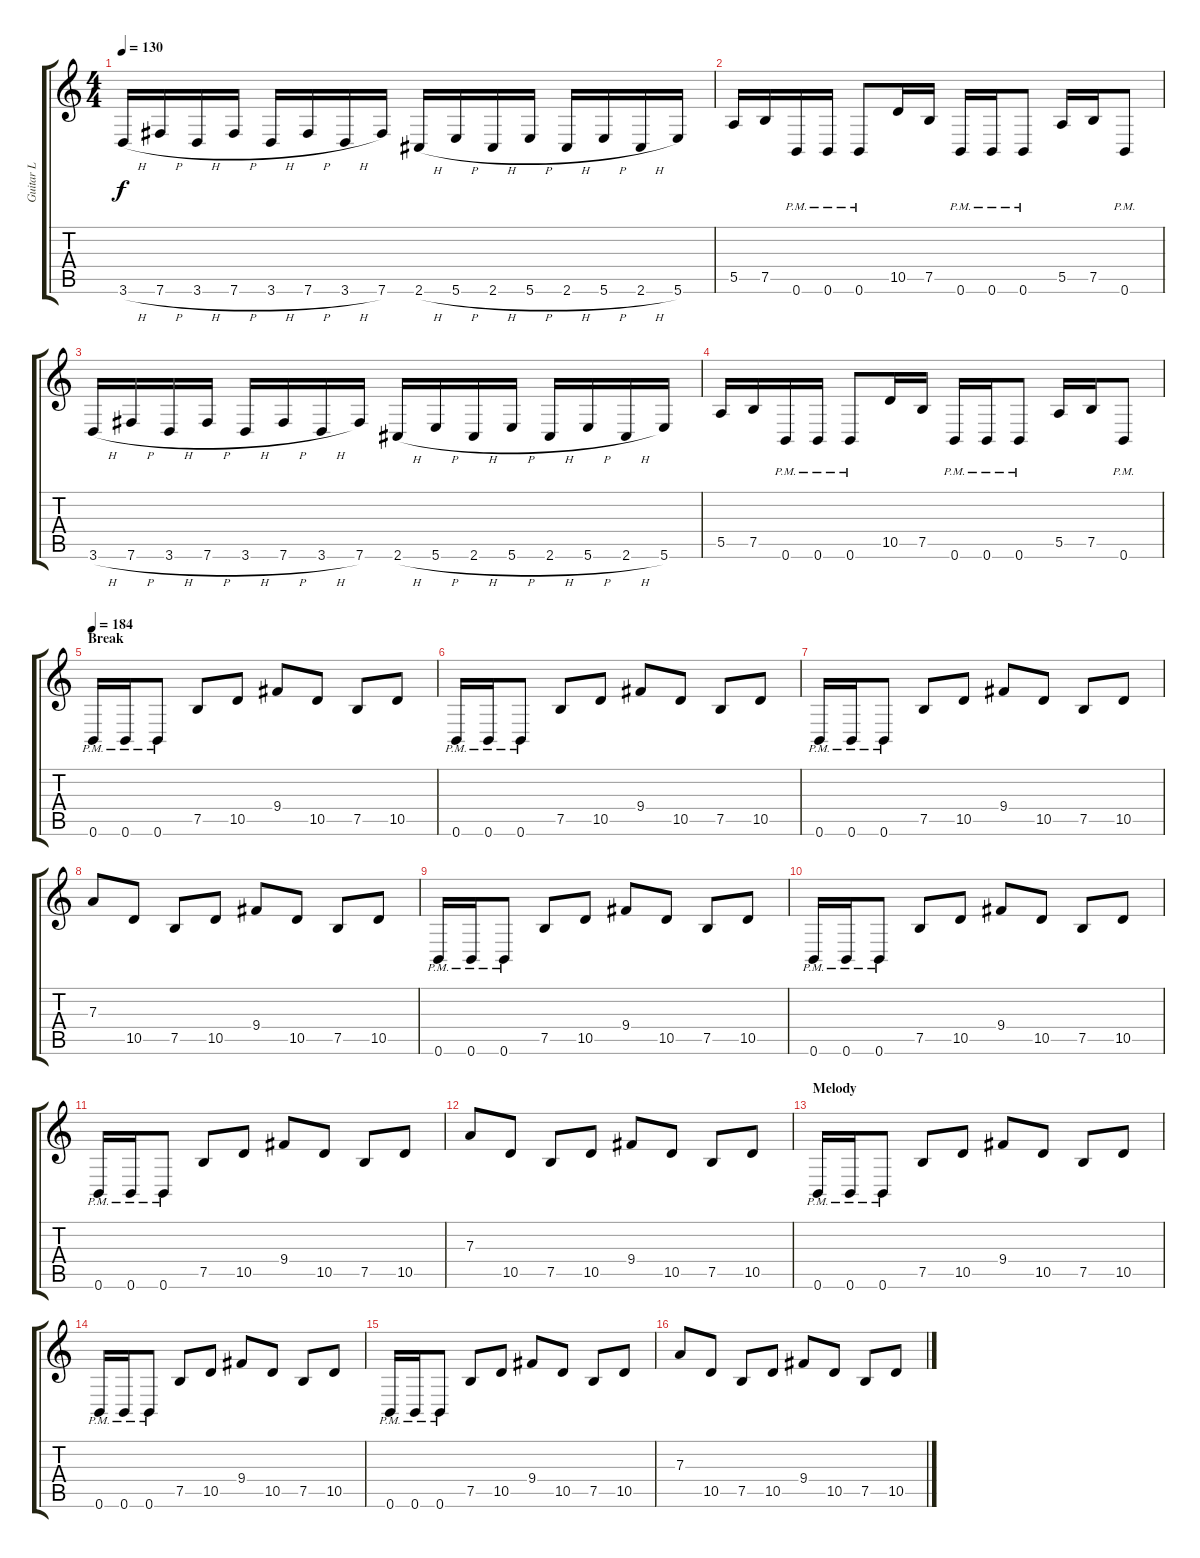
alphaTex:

\track ("Guitar L" "Guitar L") {instrument distortionguitar}
\staff {score tabs}
\tuning (B3 Gb3 D3 A2 E2 B1) {hide}
\ts (4 4)
\tempo 130
\clef g2
\ks c
3.6{h}.16{dy f} 7.6{h}.16 3.6{h}.16 7.6{h}.16 3.6{h}.16 7.6{h}.16 3.6{h}.16 7.6.16 2.6{h}.16 5.6{h}.16 2.6{h}.16 5.6{h}.16 2.6{h}.16 5.6{h}.16 2.6{h}.16 5.6.16 |
5.5.16 7.5.16 0.6{pm}.16 0.6{pm}.16 0.6{pm}.8 10.5.16 7.5.16 0.6{pm}.16 0.6{pm}.16 0.6{pm}.8 5.5.16 7.5.16 0.6{pm}.8 |
3.6{h}.16 7.6{h}.16 3.6{h}.16 7.6{h}.16 3.6{h}.16 7.6{h}.16 3.6{h}.16 7.6.16 2.6{h}.16 5.6{h}.16 2.6{h}.16 5.6{h}.16 2.6{h}.16 5.6{h}.16 2.6{h}.16 5.6.16 |
5.5.16 7.5.16 0.6{pm}.16 0.6{pm}.16 0.6{pm}.8 10.5.16 7.5.16 0.6{pm}.16 0.6{pm}.16 0.6{pm}.8 5.5.16 7.5.16 0.6{pm}.8 |
\section ("" "Break")
\tempo 184
0.6{pm}.16 0.6{pm}.16 0.6{pm}.8 7.5.8 10.5.8 9.4.8 10.5.8 7.5.8 10.5.8 |
0.6{pm}.16 0.6{pm}.16 0.6{pm}.8 7.5.8 10.5.8 9.4.8 10.5.8 7.5.8 10.5.8 |
0.6{pm}.16 0.6{pm}.16 0.6{pm}.8 7.5.8 10.5.8 9.4.8 10.5.8 7.5.8 10.5.8 |
7.3.8 10.5.8 7.5.8 10.5.8 9.4.8 10.5.8 7.5.8 10.5.8 |
0.6{pm}.16 0.6{pm}.16 0.6{pm}.8 7.5.8 10.5.8 9.4.8 10.5.8 7.5.8 10.5.8 |
0.6{pm}.16 0.6{pm}.16 0.6{pm}.8 7.5.8 10.5.8 9.4.8 10.5.8 7.5.8 10.5.8 |
0.6{pm}.16 0.6{pm}.16 0.6{pm}.8 7.5.8 10.5.8 9.4.8 10.5.8 7.5.8 10.5.8 |
7.3.8 10.5.8 7.5.8 10.5.8 9.4.8 10.5.8 7.5.8 10.5.8 |
\section ("" "Melody")
0.6{pm}.16 0.6{pm}.16 0.6{pm}.8 7.5.8 10.5.8 9.4.8 10.5.8 7.5.8 10.5.8 |
0.6{pm}.16 0.6{pm}.16 0.6{pm}.8 7.5.8 10.5.8 9.4.8 10.5.8 7.5.8 10.5.8 |
0.6{pm}.16 0.6{pm}.16 0.6{pm}.8 7.5.8 10.5.8 9.4.8 10.5.8 7.5.8 10.5.8 |
7.3.8 10.5.8 7.5.8 10.5.8 9.4.8 10.5.8 7.5.8 10.5.8
